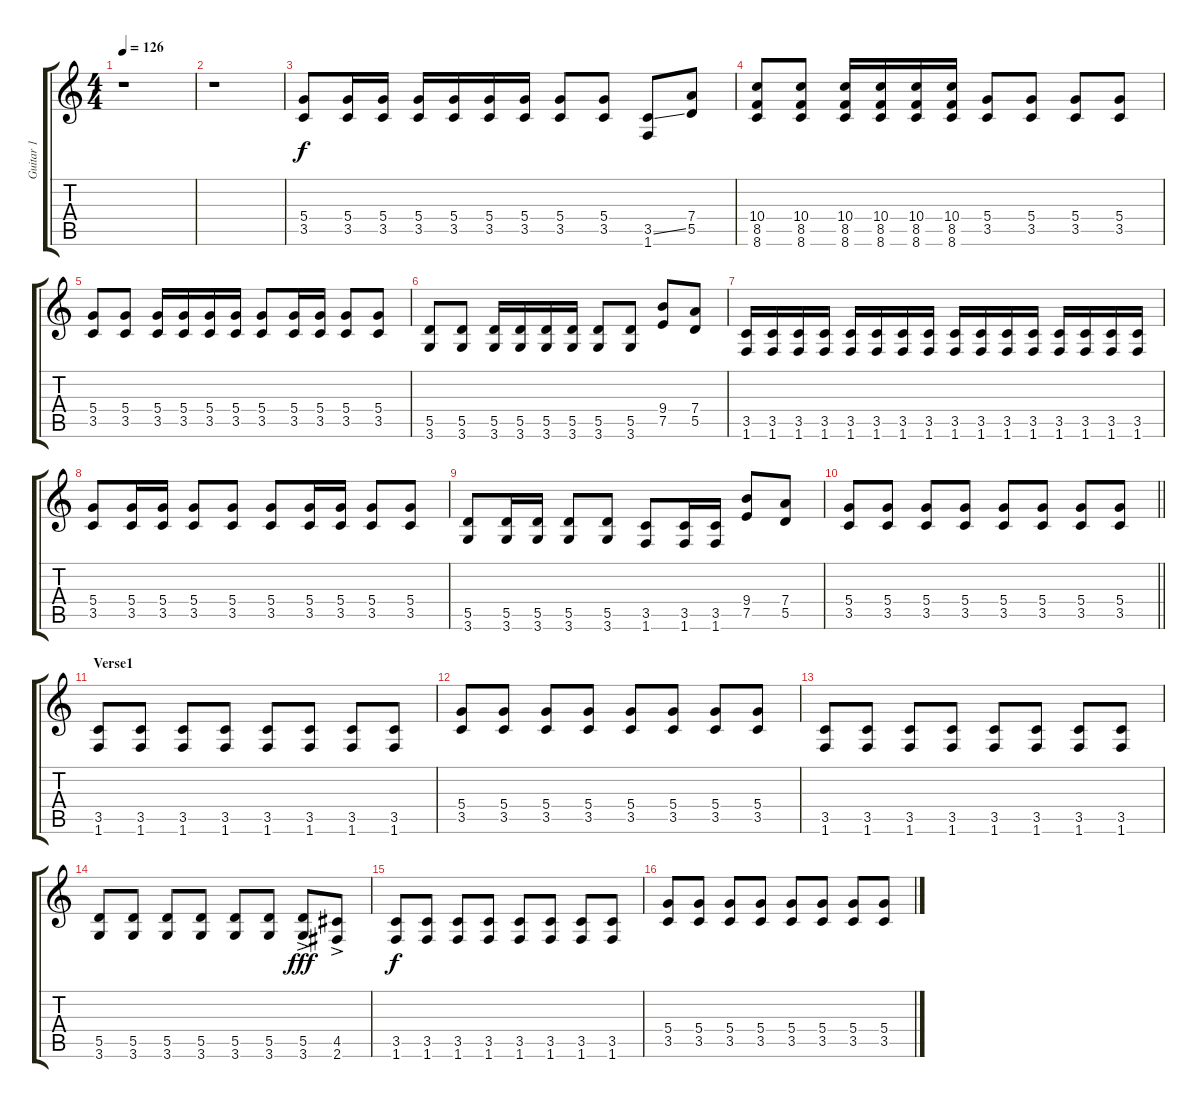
\track ("Guitar 1" "Guitar 1") {instrument overdrivenguitar}
\staff {score tabs}
\tuning (E4 B3 G3 D3 A2 E2) {hide}
\ts (4 4)
\tempo 126
\clef g2
\ks c
r.1{dy f instrument overdrivenguitar} |
r.1 |
(5.4 3.5).8 (5.4 3.5).16 (5.4 3.5).16 (5.4 3.5).16 (5.4 3.5).16 (5.4 3.5).16 (5.4 3.5).16 (5.4 3.5).8 (5.4 3.5).8 (3.5{ss} 1.6).8 (7.4 5.5).8 |
(10.4 8.5 8.6).8 (10.4 8.5 8.6).8 (10.4 8.5 8.6).16 (10.4 8.5 8.6).16 (10.4 8.5 8.6).16 (10.4 8.5 8.6).16 (5.4 3.5).8 (5.4 3.5).8 (5.4 3.5).8 (5.4 3.5).8 |
(5.4 3.5).8 (5.4 3.5).8 (5.4 3.5).16 (5.4 3.5).16 (5.4 3.5).16 (5.4 3.5).16 (5.4 3.5).8 (5.4 3.5).16 (5.4 3.5).16 (5.4 3.5).8 (5.4 3.5).8 |
(5.5 3.6).8 (5.5 3.6).8 (5.5 3.6).16 (5.5 3.6).16 (5.5 3.6).16 (5.5 3.6).16 (5.5 3.6).8 (5.5 3.6).8 (9.4 7.5).8 (7.4 5.5).8 |
(3.5 1.6).16 (3.5 1.6).16 (3.5 1.6).16 (3.5 1.6).16 (3.5 1.6).16 (3.5 1.6).16 (3.5 1.6).16 (3.5 1.6).16 (3.5 1.6).16 (3.5 1.6).16 (3.5 1.6).16 (3.5 1.6).16 (3.5 1.6).16 (3.5 1.6).16 (3.5 1.6).16 (3.5 1.6).16 |
(5.4 3.5).8 (5.4 3.5).16 (5.4 3.5).16 (5.4 3.5).8 (5.4 3.5).8 (5.4 3.5).8 (5.4 3.5).16 (5.4 3.5).16 (5.4 3.5).8 (5.4 3.5).8 |
(5.5 3.6).8 (5.5 3.6).16 (5.5 3.6).16 (5.5 3.6).8 (5.5 3.6).8 (3.5 1.6).8 (3.5 1.6).16 (3.5 1.6).16 (9.4 7.5).8 (7.4 5.5).8 |
\barLineRight lightlight
(5.4 3.5).8 (5.4 3.5).8 (5.4 3.5).8 (5.4 3.5).8 (5.4 3.5).8 (5.4 3.5).8 (5.4 3.5).8 (5.4 3.5).8 |
\section ("" "Verse1")
(3.5 1.6).8 (3.5 1.6).8 (3.5 1.6).8 (3.5 1.6).8 (3.5 1.6).8 (3.5 1.6).8 (3.5 1.6).8 (3.5 1.6).8 |
(5.4 3.5).8 (5.4 3.5).8 (5.4 3.5).8 (5.4 3.5).8 (5.4 3.5).8 (5.4 3.5).8 (5.4 3.5).8 (5.4 3.5).8 |
(3.5 1.6).8 (3.5 1.6).8 (3.5 1.6).8 (3.5 1.6).8 (3.5 1.6).8 (3.5 1.6).8 (3.5 1.6).8 (3.5 1.6).8 |
(5.5 3.6).8 (5.5 3.6).8 (5.5 3.6).8 (5.5 3.6).8 (5.5 3.6).8 (5.5 3.6).8 (5.5 3.6{ac}).8{dy fff} (4.5 2.6{ac}).8 |
(3.5 1.6).8{dy f} (3.5 1.6).8 (3.5 1.6).8 (3.5 1.6).8 (3.5 1.6).8 (3.5 1.6).8 (3.5 1.6).8 (3.5 1.6).8 |
(5.4 3.5).8 (5.4 3.5).8 (5.4 3.5).8 (5.4 3.5).8 (5.4 3.5).8 (5.4 3.5).8 (5.4 3.5).8 (5.4 3.5).8
